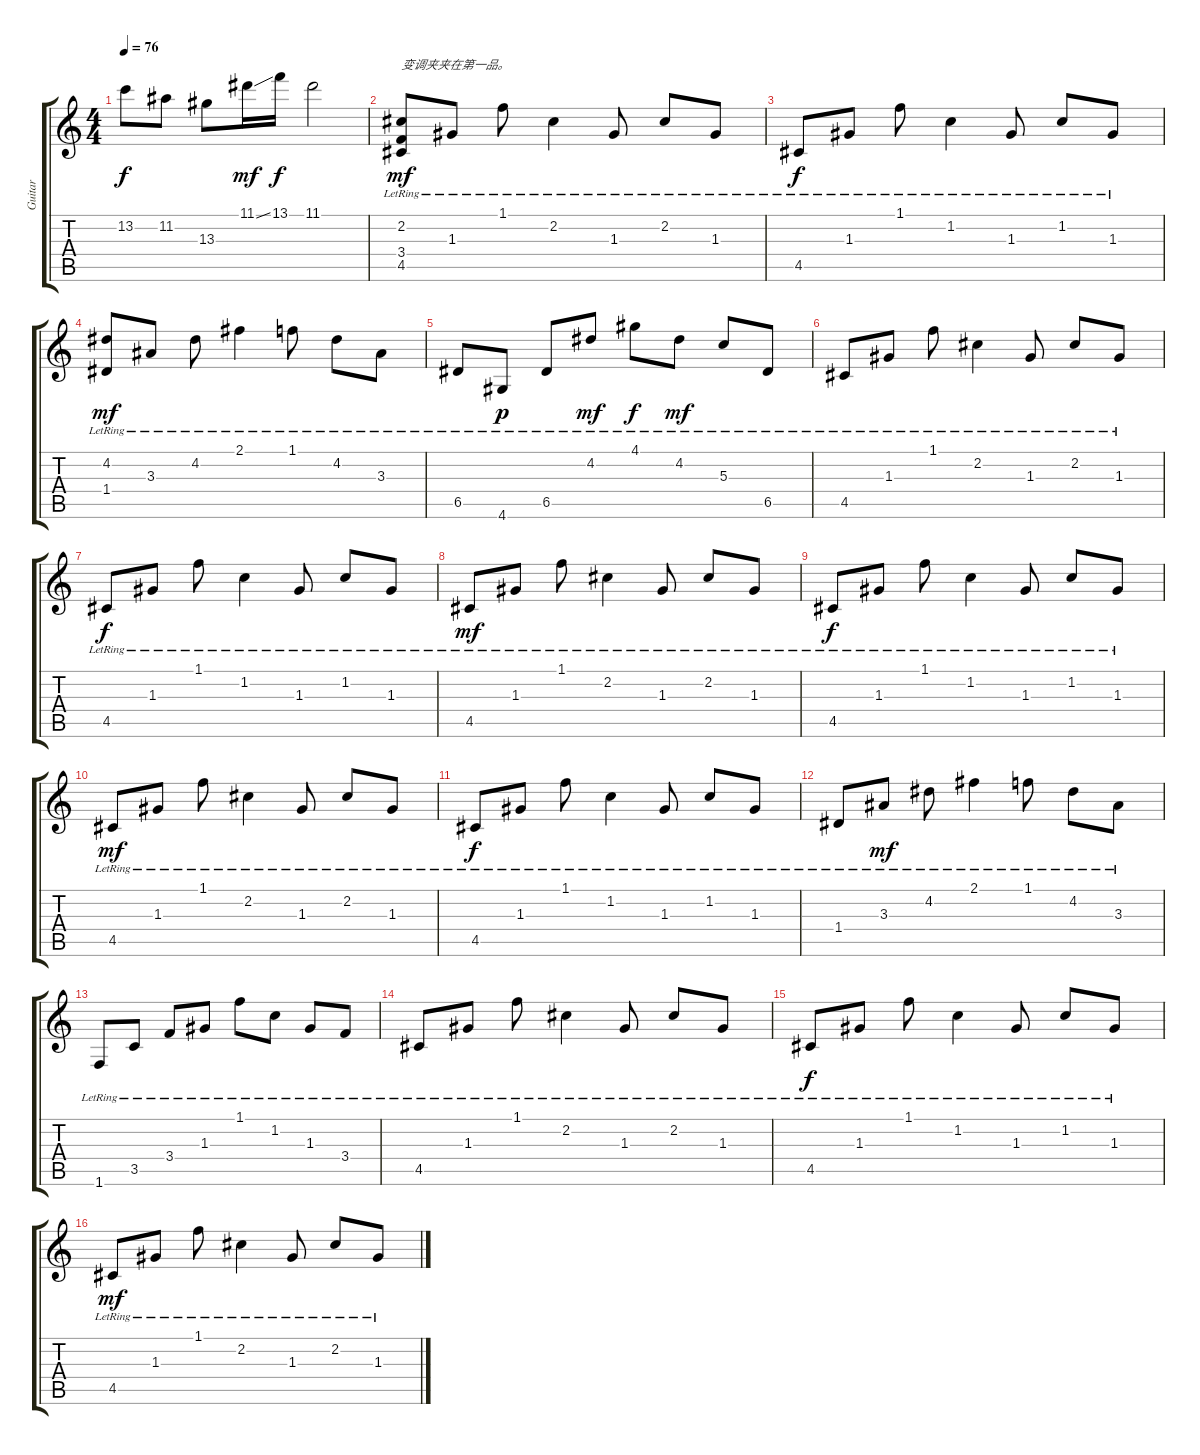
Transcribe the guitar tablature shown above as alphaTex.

\track ("Guitar" "Guitar") {instrument acousticguitarnylon}
\staff {score tabs}
\tuning (E4 B3 G3 D3 A2 E2) {hide}
\ts (4 4)
\tempo 76
\clef g2
\ks c
13.2.8{dy f} 11.2.8 13.3.8 11.1{ss}.16{dy mf} 13.1.16{dy f} 11.1.2 |
(2.2{lr} 3.4{lr} 4.5{lr}).8{txt "变调夹夹在第一品。" dy mf} 1.3{lr}.8 1.1{lr}.8 2.2{lr}.4 1.3{lr}.8 2.2{lr}.8 1.3{lr}.8 |
4.5{lr}.8{dy f} 1.3{lr}.8 1.1{lr}.8 1.2{lr}.4 1.3{lr}.8 1.2{lr}.8 1.3{lr}.8 |
(4.2{lr} 1.4{lr}).8{dy mf} 3.3{lr}.8 4.2{lr}.8 2.1{lr}.4 1.1{lr}.8 4.2{lr}.8 3.3{lr}.8 |
6.5{lr}.8 4.6{lr}.8{dy p} 6.5{lr}.8 4.2{lr}.8{dy mf} 4.1{lr}.8{dy f} 4.2{lr}.8{dy mf} 5.3{lr}.8{txt ""} 6.5{lr}.8 |
4.5{lr}.8 1.3{lr}.8 1.1{lr}.8 2.2{lr}.4 1.3{lr}.8 2.2{lr}.8 1.3{lr}.8 |
4.5{lr}.8{dy f} 1.3{lr}.8 1.1{lr}.8 1.2{lr}.4 1.3{lr}.8 1.2{lr}.8 1.3{lr}.8 |
4.5{lr}.8{dy mf} 1.3{lr}.8 1.1{lr}.8 2.2{lr}.4 1.3{lr}.8 2.2{lr}.8 1.3{lr}.8 |
4.5{lr}.8{dy f} 1.3{lr}.8 1.1{lr}.8 1.2{lr}.4 1.3{lr}.8 1.2{lr}.8 1.3{lr}.8 |
4.5{lr}.8{dy mf} 1.3{lr}.8 1.1{lr}.8 2.2{lr}.4 1.3{lr}.8 2.2{lr}.8 1.3{lr}.8 |
4.5{lr}.8{dy f} 1.3{lr}.8 1.1{lr}.8 1.2{lr}.4 1.3{lr}.8 1.2{lr}.8 1.3{lr}.8 |
1.4{lr}.8 3.3{lr}.8{dy mf} 4.2{lr}.8 2.1{lr}.4 1.1{lr}.8 4.2{lr}.8 3.3{lr}.8 |
1.6{lr}.8{txt ""} 3.5{lr}.8 3.4{lr}.8 1.3{lr}.8 1.1{lr}.8 1.2{lr}.8 1.3{lr}.8 3.4{lr}.8 |
4.5{lr}.8 1.3{lr}.8 1.1{lr}.8 2.2{lr}.4 1.3{lr}.8 2.2{lr}.8 1.3{lr}.8 |
4.5{lr}.8{dy f} 1.3{lr}.8 1.1{lr}.8 1.2{lr}.4 1.3{lr}.8 1.2{lr}.8 1.3{lr}.8 |
4.5{lr}.8{dy mf} 1.3{lr}.8 1.1{lr}.8 2.2{lr}.4 1.3{lr}.8 2.2{lr}.8 1.3{lr}.8
